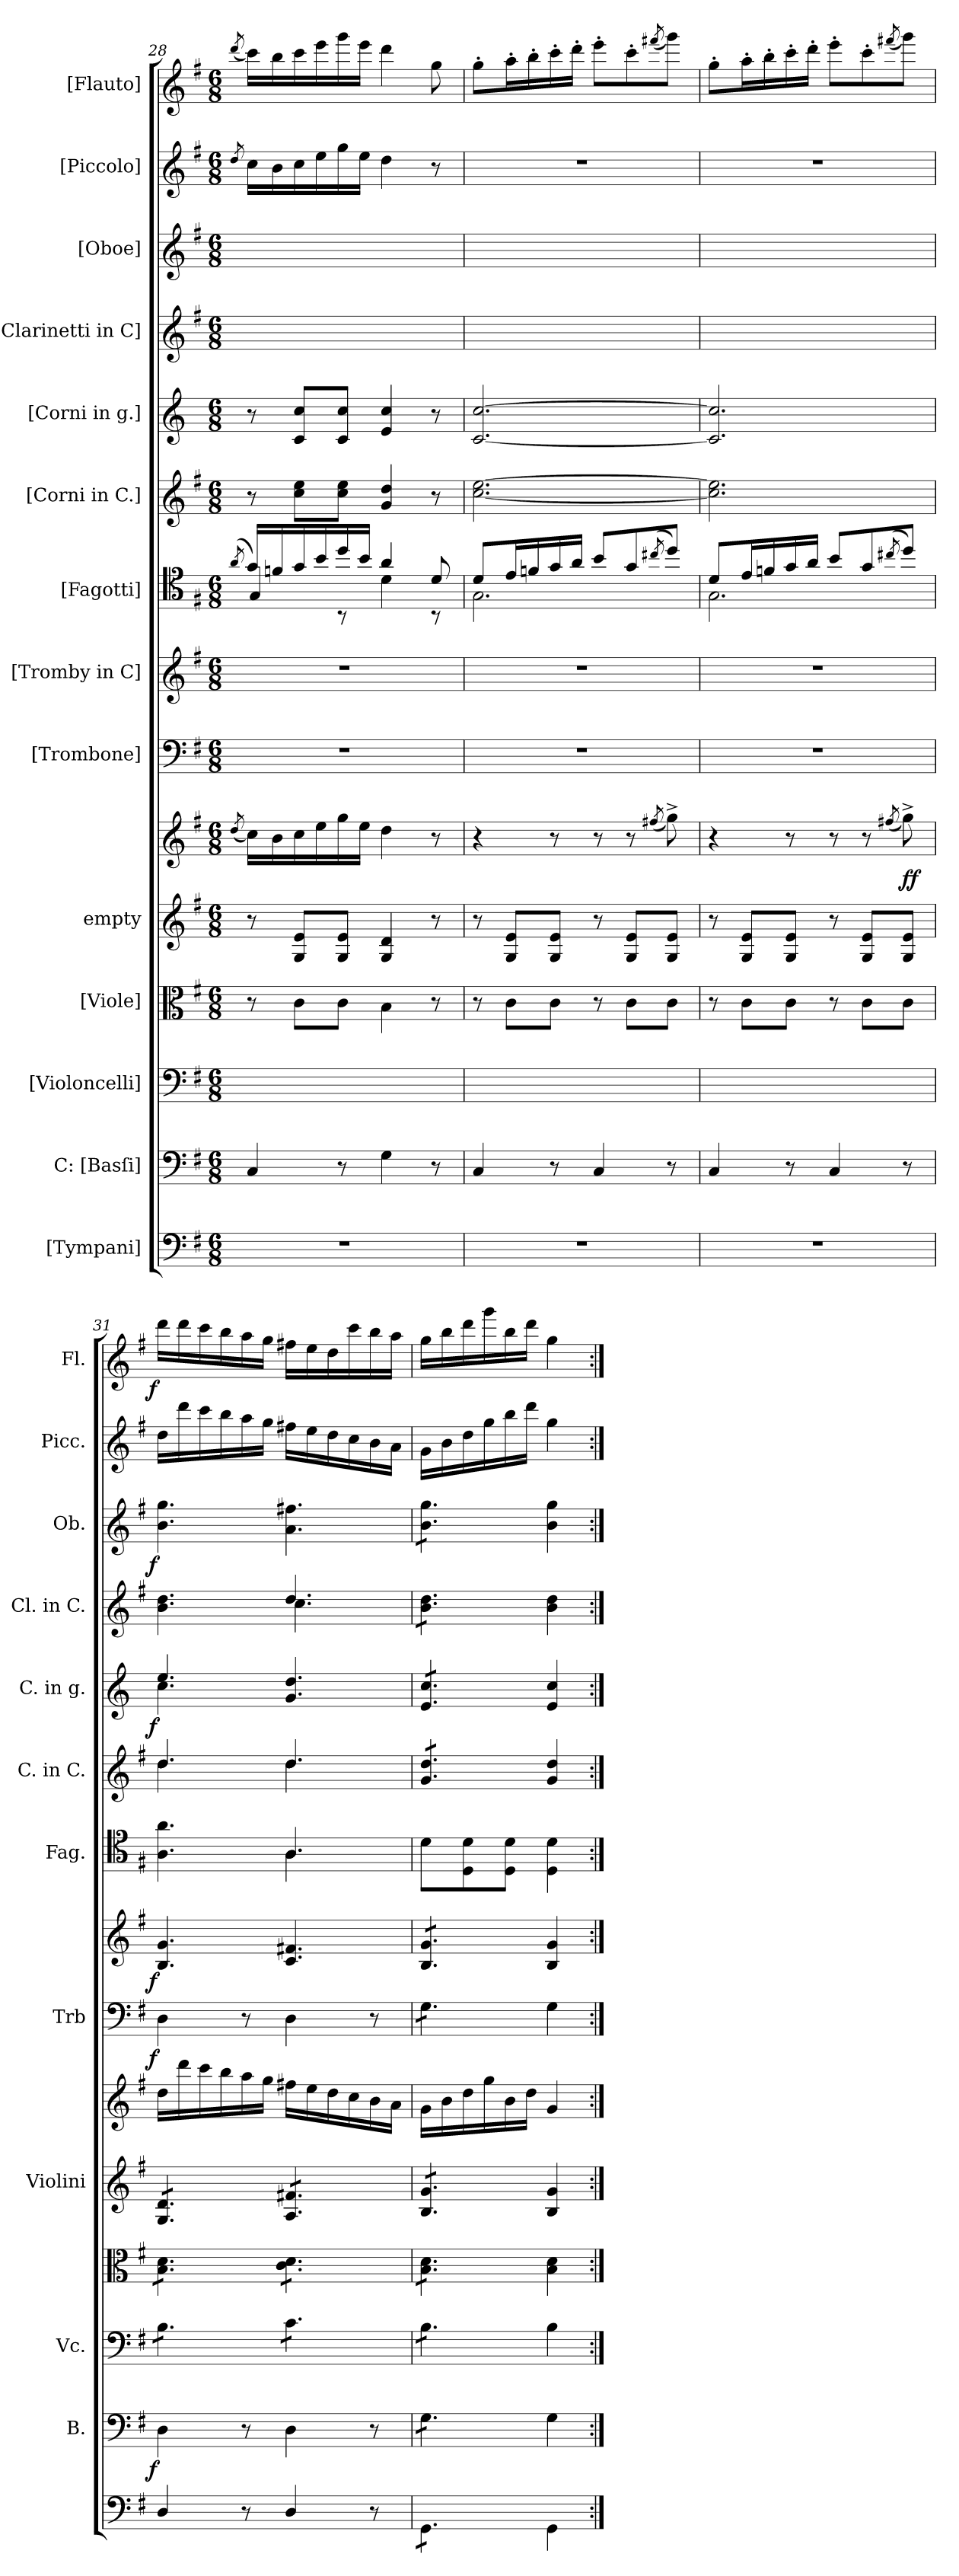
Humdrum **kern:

**kern	**kern	**dynam	**kern	**kern	**kern	**kern	**dynam	**kern	**dynam	**kern	**dynam	**kern	**kern	**kern	**dynam	**kern	**kern	**dynam	**kern	**kern	**dynam
*part14	*part13	*part13	*part12	*part11	*part10	*part10	*part10	*part9	*part9	*part8	*part8	*part7	*part6	*part5	*part5	*part4	*part3	*part3	*part2	*part1	*part1
*staff15	*staff14	*staff14	*staff13	*staff12	*staff11	*staff10	*staff10/11	*staff9	*staff9	*staff8	*staff8	*staff7	*staff6	*staff5	*staff5	*staff4	*staff3	*staff3	*staff2	*staff1	*staff1
*I"[Tympani]	*I"C: [Basſi]	*	*I"[Violoncelli]	*I"[Viole]	*I"empty	*	*	*I"[Trombone]	*	*I"[Tromby in C]	*	*I"[Fagotti]	*I"[Corni in C.]	*I"[Corni in g.]	*	*I"[Clarinetti in C]	*I"[Oboe]	*	*I"[Piccolo]	*I"[Flauto]	*
*	*I'B.	*	*I'Vc.	*	*I'Violini	*	*	*I'Trb	*	*	*	*I'Fag.	*I'C. in C.	*I'C. in g.	*	*I'Cl. in C.	*I'Ob.	*	*I'Picc.	*I'Fl.	*
*clefF4	*clefF4	*	*clefF4	*clefC3	*clefG2	*clefG2	*	*clefF4	*	*clefG2	*	*clefC4	*clefG2	*clefG2	*	*clefG2	*clefG2	*	*clefG2	*clefG2	*
*	*	*	*	*	*	*	*	*	*	*	*	*	*	*ITrd3c5	*	*	*	*	*	*	*
*k[f#]	*k[f#]	*	*k[f#]	*k[f#]	*k[f#]	*k[f#]	*	*k[f#]	*	*k[f#]	*	*k[f#]	*k[f#]	*k[f#]	*	*k[f#]	*k[f#]	*	*k[f#]	*k[f#]	*
*G:	*G:	*	*G:	*G:	*G:	*G:	*	*G:	*	*G:	*	*G:	*G:	*	*	*G:	*G:	*	*G:	*G:	*
*M6/8	*M6/8	*	*M6/8	*M6/8	*M6/8	*M6/8	*	*M6/8	*	*M6/8	*	*M6/8	*M6/8	*M6/8	*	*M6/8	*M6/8	*	*M6/8	*M6/8	*
=28	=28	=28	=28	=28	=28	=28	=28	=28	=28	=28	=28	=28	=28	=28	=28	=28	=28	=28	=28	=28	=28
.	.	.	.	.	.	(8qdd/	.	.	.	.	.	(8qa/	.	.	.	(8qdd/yy	(8qdd/yy	.	8qdd/	(8qddd/	.
*	*	*	*	*	*	*	*	*	*	*	*	*^	*	*	*	*	*	*	*	*	*
2.r	4C/	.	8ryy	8r	8r	16cc\LL)	.	2.r	.	2.r	.	16g/LL)	4G/	8r	8r	.	16cc\LLyy)	16cc\LLyy)	.	16cc\LL	16ccc\LL)	.
.	.	.	.	.	.	16b\	.	.	.	.	.	16fn/	.	.	.	.	16b\yy	16b\yy	.	16b\	16bb\	.
.	.	.	8c\Lyy	8c\L	8G/ 8e/L	16cc\	.	.	.	.	.	16g/	.	8cc\ 8ee\L	8G/ 8g/L	.	16cc\yy	16cc\yy	.	16cc\	16ccc\	.
.	.	.	.	.	.	16ee\	.	.	.	.	.	16b/	.	.	.	.	16ee\yy	16ee\yy	.	16ee\	16eee\	.
.	8r	.	8c\Jyy	8c\J	8G/ 8e/J	16gg\	.	.	.	.	.	16dd/	8rBB	8cc\ 8ee\J	8G/ 8g/J	.	16gg\yy	16gg\yy	.	16gg\	16ggg\	.
.	.	.	.	.	.	16ee\JJ	.	.	.	.	.	16b/JJ	.	.	.	.	16ee\JJyy	16ee\JJyy	.	16ee\JJ	16eee\JJ	.
.	4G\	.	4B\yy	4B\	4G/ 4d/	4dd\	.	.	.	.	.	4a/	4d\	4g/ 4dd/	4B/ 4g/	.	4dd\yy	4dd\yy	.	4dd\	4ddd\	.
.	8r	.	8ryy	8r	8r	8r	.	.	.	.	.	8d/	8rBB	8r	8r	.	8g/yy	8g/yy	.	8r	8gg\	.
=29	=29	=29	=29	=29	=29	=29	=29	=29	=29	=29	=29	=29	=29	=29	=29	=29	=29	=29	=29	=29	=29	=29
2.r	4C/	.	8ryy	8r	8r	4r	.	2.r	.	2.r	.	8d/L	2.G\	[2.cc\ [2.ee\	[2.G/ [2.g/	.	8g'\Lyy	8g'\Lyy	.	2.r	8gg'\L	.
.	.	.	8c\Lyy	8c\L	8G/ 8e/L	.	.	.	.	.	.	16e/L	.	.	.	.	16a'\Lyy	16a'\Lyy	.	.	16aa'\L	.
.	.	.	.	.	.	.	.	.	.	.	.	16fn/	.	.	.	.	16b'\yy	16b'\yy	.	.	16bb'\	.
.	8r	.	8c\Jyy	8c\J	8G/ 8e/J	8r	.	.	.	.	.	16g/	.	.	.	.	16cc'\yy	16cc'\yy	.	.	16ccc'\	.
.	.	.	.	.	.	.	.	.	.	.	.	16a/JJ	.	.	.	.	16dd'\JJyy	16dd'\JJyy	.	.	16ddd'\JJ	.
.	4C/	.	8ryy	8r	8r	8r	.	.	.	.	.	8b/L	.	.	.	.	8ee'\Lyy	8ee'\Lyy	.	.	8eee'\L	.
.	.	.	8c\Lyy	8c\L	8G/ 8e/L	8r	.	.	.	.	.	8g/	.	.	.	.	8cc'\yy	8cc'\yy	.	.	8ccc'\	.
.	.	.	.	.	.	(8qff#X/	.	.	.	.	.	(8qcc#X/	.	.	.	.	(8qff#X/yy	(8qff#X/yy	.	.	(8qfff#X/	.
.	8r	.	8c\Jyy	8c\J	8G/ 8e/J	8gg^\)	.	.	.	.	.	8dd/J)	.	.	.	.	8gg\Jyy)	8gg\Jyy)	.	.	8ggg\J)	.
=30	=30	=30	=30	=30	=30	=30	=30	=30	=30	=30	=30	=30	=30	=30	=30	=30	=30	=30	=30	=30	=30	=30
2.r	4C/	.	8ryy	8r	8r	4r	.	2.r	.	2.r	.	8d/L	2.G\	2.cc]\ 2.ee]\	2.G]/ 2.g]/	.	8g'\Lyy	8g'\Lyy	.	2.r	8gg'\L	.
.	.	.	8c\Lyy	8c\L	8G/ 8e/L	.	.	.	.	.	.	16e/L	.	.	.	.	16a'\Lyy	16a'\Lyy	.	.	16aa'\L	.
.	.	.	.	.	.	.	.	.	.	.	.	16fn/	.	.	.	.	16b'\yy	16b'\yy	.	.	16bb'\	.
.	8r	.	8c\Jyy	8c\J	8G/ 8e/J	8r	.	.	.	.	.	16g/	.	.	.	.	16cc'\yy	16cc'\yy	.	.	16ccc'\	.
.	.	.	.	.	.	.	.	.	.	.	.	16a/JJ	.	.	.	.	16dd'\JJyy	16dd'\JJyy	.	.	16ddd'\JJ	.
.	4C/	.	8ryy	8r	8r	8r	.	.	.	.	.	8b/L	.	.	.	.	8ee'\Lyy	8ee'\Lyy	.	.	8eee'\L	.
.	.	.	8c\Lyy	8c\L	8G/ 8e/L	8r	.	.	.	.	.	8g/	.	.	.	.	8cc'\yy	8cc'\yy	.	.	8ccc'\	.
.	.	.	.	.	.	(8qff#X/	.	.	.	.	.	(8qcc#X/	.	.	.	.	(8qff#X/yy	(8qff#X/yy	.	.	(8qfff#X/	.
.	8r	.	8c\Jyy	8c\J	8G/ 8e/J	8gg^\)	f f	.	.	.	.	8dd/J)	.	.	.	.	8gg\Jyy)	8gg\Jyy)	.	.	8ggg\J)	.
=31	=31	=31	=31	=31	=31	=31	=31	=31	=31	=31	=31	=31	=31	=31	=31	=31	=31	=31	=31	=31	=31	=31
*	*	*	*	*	*	*	*	*	*	*	*	*	*	*^	*^	*	*^	*	*	*	*	*
!	!	!LO:DY:rj	!	!	!	!	!	!	!LO:DY:rj	!	!LO:DY:rj	!	!	!	!	!	!	!LO:DY:rj	!	!	!	!LO:DY:rj	!	!	!LO:DY:rj
*	*	*	*tremolo	*	*	*	*	*	*	*	*	*	*	*	*	*	*	*	*	*	*	*	*	*	*
*	*	*	*	*tremolo	*	*	*	*	*	*	*	*	*	*	*	*	*	*	*	*	*	*	*	*	*
*	*	*	*	*	*tremolo	*	*	*	*	*	*	*	*	*	*	*	*	*	*	*	*	*	*	*	*
4D/	4D\	f	8B\ 8dyy\L	8B\ 8d\L	8G/ 8d/L	16dd\LL	.	4D\	f	4.B/ 4.g/	f	4.A\ 4.a\	4.ryy	4.dd/	4.dd\	4.b/	4.g\	f	4.b\ 4.dd\	4.ryy	4.b\ 4.gg\	f	16dd\LL	16ddd\LL	f
.	.	.	.	.	.	16ddd\	.	.	.	.	.	.	.	.	.	.	.	.	.	.	.	.	16ddd\	16ddd\	.
.	.	.	8B\ 8dyy\	8B\ 8d\	8G/ 8d/	16ccc\	.	.	.	.	.	.	.	.	.	.	.	.	.	.	.	.	16ccc\	16ccc\	.
.	.	.	.	.	.	16bb\	.	.	.	.	.	.	.	.	.	.	.	.	.	.	.	.	16bb\	16bb\	.
8r	8r	.	8B\ 8dyy\J	8B\ 8d\J	8G/ 8d/J	16aa\	.	8r	.	.	.	.	.	.	.	.	.	.	.	.	.	.	16aa\	16aa\	.
.	.	.	.	.	.	16gg\JJ	.	.	.	.	.	.	.	.	.	.	.	.	.	.	.	.	16gg\JJ	16gg\JJ	.
4D/	4D\	.	8c\ 8dyy\L	8c\ 8d\L	8A/ 8f#X/L	16ff#X\LL	.	4D\	.	4.c/ 4.f#X/	.	4.A/	4.A\	4.dd/	4.dd\	4.d/ 4.a/	4.ryy	.	4.dd/	4.cc\	4.a\ 4.ff#X\	.	16ff#X\LL	16ff#X\LL	.
.	.	.	.	.	.	16ee\	.	.	.	.	.	.	.	.	.	.	.	.	.	.	.	.	16ee\	16ee\	.
.	.	.	8c\ 8dyy\	8c\ 8d\	8A/ 8f#X/	16dd\	.	.	.	.	.	.	.	.	.	.	.	.	.	.	.	.	16dd\	16dd\	.
.	.	.	.	.	.	16cc\	.	.	.	.	.	.	.	.	.	.	.	.	.	.	.	.	16cc\	16ccc\	.
8r	8r	.	8c\ 8dyy\J	8c\ 8d\J	8A/ 8f#X/J	16b\	.	8r	.	.	.	.	.	.	.	.	.	.	.	.	.	.	16b\	16bb\	.
.	.	.	.	.	.	16a\JJ	.	.	.	.	.	.	.	.	.	.	.	.	.	.	.	.	16a\JJ	16aa\JJ	.
*	*	*	*	*	*	*	*	*	*	*	*	*v	*v	*	*	*v	*v	*	*v	*v	*	*	*	*	*
*	*	*	*	*	*	*	*	*	*	*	*	*	*v	*v	*	*	*	*	*	*	*	*
=32	=32	=32	=32	=32	=32	=32	=32	=32	=32	=32	=32	=32	=32	=32	=32	=32	=32	=32	=32	=32	=32
*tremolo	*	*	*	*	*	*	*	*	*	*	*	*	*	*	*	*	*	*	*	*	*
*	*tremolo	*	*	*	*	*	*	*	*	*	*	*	*	*	*	*	*	*	*	*	*
*	*	*	*	*	*	*	*	*tremolo	*	*	*	*	*	*	*	*	*	*	*	*	*
*	*	*	*	*	*	*	*	*	*	*tremolo	*	*	*	*	*	*	*	*	*	*	*
*	*	*	*	*	*	*	*	*	*	*	*	*	*tremolo	*	*	*	*	*	*	*	*
*	*	*	*	*	*	*	*	*	*	*	*	*	*	*tremolo	*	*	*	*	*	*	*
*	*	*	*	*	*	*	*	*	*	*	*	*	*	*	*	*tremolo	*	*	*	*	*
*	*	*	*	*	*	*	*	*	*	*	*	*	*	*	*	*	*tremolo	*	*	*	*
8GG\L	8G\L	.	8B\ 8dyy\L	8B\ 8d\L	8B/ 8g/L	16g\LL	.	8G\L	.	8B/ 8g/L	.	8d\L	8g/ 8dd/L	8B/ 8g/L	.	8b\ 8dd\L	8b\ 8gg\L	.	16g\LL	16gg\LL	.
.	.	.	.	.	.	16b\	.	.	.	.	.	.	.	.	.	.	.	.	16b\	16bb\	.
8GG\	8G\	.	8B\ 8dyy\	8B\ 8d\	8B/ 8g/	16dd\	.	8G\	.	8B/ 8g/	.	8D\ 8d\	8g/ 8dd/	8B/ 8g/	.	8b\ 8dd\	8b\ 8gg\	.	16dd\	16ddd\	.
.	.	.	.	.	.	16gg\	.	.	.	.	.	.	.	.	.	.	.	.	16gg\	16ggg\	.
8GG\J	8G\J	.	8B\ 8dyy\J	8B\ 8d\J	8B/ 8g/J	16b\	.	8G\J	.	8B/ 8g/J	.	8D\ 8d\J	8g/ 8dd/J	8B/ 8g/J	.	8b\ 8dd\J	8b\ 8gg\J	.	16bb\	16bb\	.
*	*	*	*	*	*	*	*	*	*	*	*	*	*	*	*	*	*Xtremolo	*	*	*	*
*	*	*	*	*	*	*	*	*	*	*	*	*	*	*	*	*Xtremolo	*	*	*	*	*
*	*	*	*	*	*	*	*	*	*	*	*	*	*	*Xtremolo	*	*	*	*	*	*	*
*	*	*	*	*	*	*	*	*	*	*	*	*	*Xtremolo	*	*	*	*	*	*	*	*
*	*	*	*	*	*	*	*	*	*	*Xtremolo	*	*	*	*	*	*	*	*	*	*	*
*	*	*	*	*	*	*	*	*Xtremolo	*	*	*	*	*	*	*	*	*	*	*	*	*
*	*	*	*	*	*Xtremolo	*	*	*	*	*	*	*	*	*	*	*	*	*	*	*	*
*	*	*	*	*Xtremolo	*	*	*	*	*	*	*	*	*	*	*	*	*	*	*	*	*
*	*	*	*Xtremolo	*	*	*	*	*	*	*	*	*	*	*	*	*	*	*	*	*	*
*	*Xtremolo	*	*	*	*	*	*	*	*	*	*	*	*	*	*	*	*	*	*	*	*
*Xtremolo	*	*	*	*	*	*	*	*	*	*	*	*	*	*	*	*	*	*	*	*	*
.	.	.	.	.	.	16dd\JJ	.	.	.	.	.	.	.	.	.	.	.	.	16ddd\JJ	16ddd\JJ	.
4GG\	4G\	.	4B\ 4dyy\	4B\ 4d\	4B/ 4g/	4g/	.	4G\	.	4B/ 4g/	.	4D\ 4d\	4g/ 4dd/	4B/ 4g/	.	4b\ 4dd\	4b\ 4gg\	.	4gg\	4gg\	.
=:|!	=:|!	=:|!	=:|!	=:|!	=:|!	=:|!	=:|!	=:|!	=:|!	=:|!	=:|!	=:|!	=:|!	=:|!	=:|!	=:|!	=:|!	=:|!	=:|!	=:|!	=:|!
*-	*-	*-	*-	*-	*-	*-	*-	*-	*-	*-	*-	*-	*-	*-	*-	*-	*-	*-	*-	*-	*-
